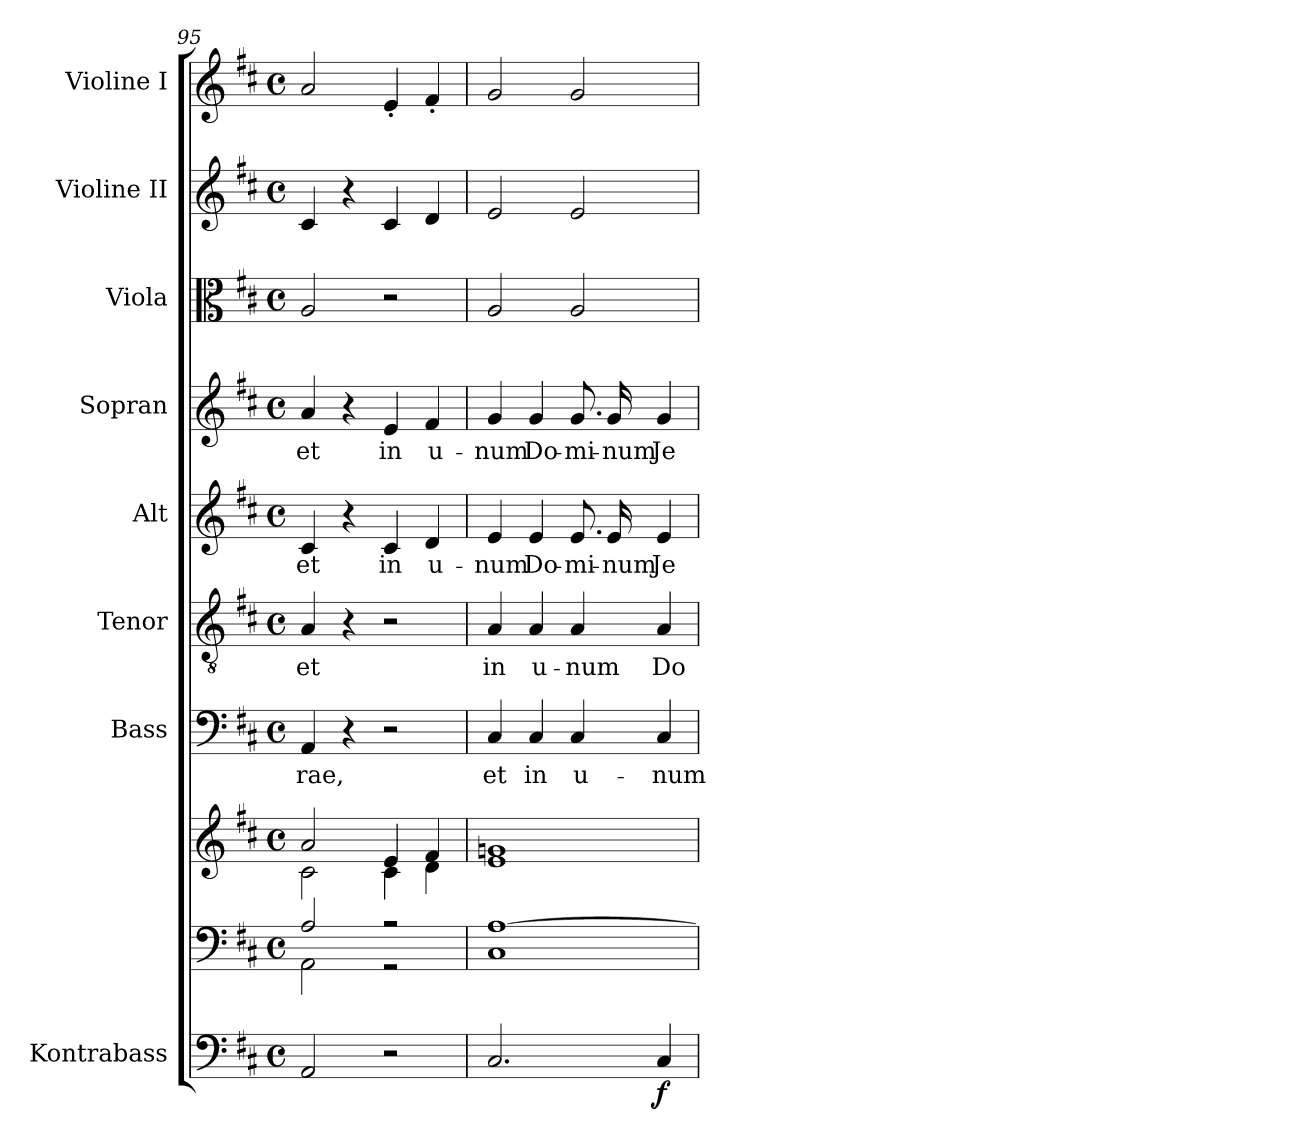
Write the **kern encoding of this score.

**kern	**dynam	**kern	**kern	**kern	**text	**kern	**text	**kern	**text	**kern	**text	**kern	**kern	**kern
*part9	*part9	*part8	*part8	*part7	*part7	*part6	*part6	*part5	*part5	*part4	*part4	*part3	*part2	*part1
*staff10	*staff10	*staff9	*staff8	*staff7	*staff7	*staff6	*staff6	*staff5	*staff5	*staff4	*staff4	*staff3	*staff2	*staff1
*I"Kontrabass	*	*	*	*I"Bass	*	*I"Tenor	*	*I"Alt	*	*I"Sopran	*	*I"Viola	*I"Violine II	*I"Violine I
*I'Kb.	*	*	*	*I'B.	*	*I'T.	*	*I'A.	*	*I'S.	*	*I'Vla.	*I'Vl. II	*I'Vl. I
*clefF4	*	*clefF4	*clefG2	*clefF4	*	*clefGv2	*	*clefG2	*	*clefG2	*	*clefC3	*clefG2	*clefG2
*ITrd7c12	*	*	*	*	*	*	*	*	*	*	*	*	*	*
*k[f#c#]	*	*k[f#c#]	*k[f#c#]	*k[f#c#]	*	*k[f#c#]	*	*k[f#c#]	*	*k[f#c#]	*	*k[f#c#]	*k[f#c#]	*k[f#c#]
*D:	*	*D:	*D:	*D:	*	*D:	*	*D:	*	*D:	*	*D:	*D:	*D:
*M4/4	*	*M4/4	*M4/4	*M4/4	*	*M4/4	*	*M4/4	*	*M4/4	*	*M4/4	*M4/4	*M4/4
*met(c)	*	*met(c)	*met(c)	*met(c)	*	*met(c)	*	*met(c)	*	*met(c)	*	*met(c)	*met(c)	*met(c)
=95	=95	=95	=95	=95	=95	=95	=95	=95	=95	=95	=95	=95	=95	=95
*	*	*^	*^	*	*	*	*	*	*	*	*	*	*	*
!	!	!	!	!	!	!	!LO:LY:b	!	!LO:LY:b	!	!LO:LY:b	!	!LO:LY:b	!	!	!
2AAA/	.	2A/	2AA\	2a/	2c#\	4AA/	-rae,	4A/	et	4c#/	et	4a/	et	2A/	4c#/	2a/
.	.	.	.	.	.	4r	.	4r	.	4r	.	4r	.	.	4r	.
!	!	!	!	!	!	!	!	!	!	!	!LO:LY:b	!	!LO:LY:b	!	!	!
2r	.	2r	2r	4e/	4c#\	2r	.	2r	.	4c#/	in	4e/	in	2r	4c#/	4e'</
!	!	!	!	!	!	!	!	!	!	!	!LO:LY:b	!	!LO:LY:b	!	!	!
.	.	.	.	4f#/	4d\	.	.	.	.	4d/	u-	4f#/	u-	.	4d/	4f#'</
=96	=96	=96	=96	=96	=96	=96	=96	=96	=96	=96	=96	=96	=96	=96	=96	=96
!	!	!	!	!	!	!	!LO:LY:b	!	!LO:LY:b	!	!LO:LY:b	!	!LO:LY:b	!	!	!
2.CC#/	.	[>1A	1C#	1gn	1e	4C#/	et	4A/	in	4e/	-num	4g/	-num	2A/	2e/	2g/
!	!	!	!	!	!	!	!LO:LY:b	!	!LO:LY:b	!	!LO:LY:b	!	!LO:LY:b	!	!	!
.	.	.	.	.	.	4C#/	in	4A/	u-	4e/	Do-	4g/	Do-	.	.	.
!	!	!	!	!	!	!	!LO:LY:b	!	!LO:LY:b	!	!LO:LY:b	!	!LO:LY:b	!	!	!
.	.	.	.	.	.	4C#/	u-	4A/	-num	8.e/	-mi-	8.g/	-mi-	2A/	2e/	2g/
!	!	!	!	!	!	!	!	!	!	!	!LO:LY:b	!	!LO:LY:b	!	!	!
.	.	.	.	.	.	.	.	.	.	16e/	-num	16g/	-num	.	.	.
!	!LO:DY:b	!	!	!	!	!	!LO:LY:b	!	!LO:LY:b	!	!LO:LY:b	!	!LO:LY:b	!	!	!
4CC#/	f	.	.	.	.	4C#/	-num	4A/	Do-	4e/	Je-	4g/	Je-	.	.	.
*	*	*v	*v	*	*	*	*	*	*	*	*	*	*	*	*	*
*	*	*	*v	*v	*	*	*	*	*	*	*	*	*	*	*
=	=	=	=	=	=	=	=	=	=	=	=	=	=	=
*-	*-	*-	*-	*-	*-	*-	*-	*-	*-	*-	*-	*-	*-	*-
